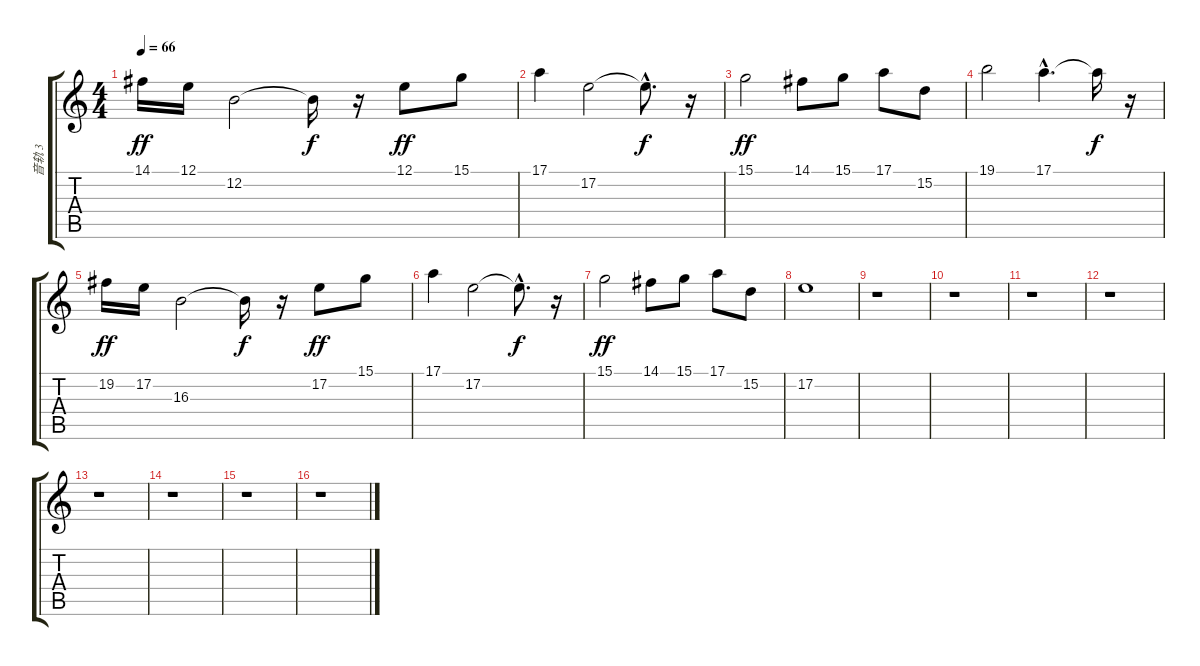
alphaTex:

\track ("音轨 3" "音轨 3") {instrument flute}
\staff {score tabs}
\tuning (E4 B3 G3 D3 A2 E2) {hide}
\ts (4 4)
\tempo 66
\clef g2
\ks c
14.1.16{dy ff instrument flute} 12.1.16 12.2.2 12.2{t}.16{dy f} r.16 12.1.8{dy ff} 15.1.8 |
17.1.4 17.2.2 17.2{hac t}.8{d dy f} r.16 |
15.1.2{dy ff} 14.1.8 15.1.8 17.1.8 15.2.8 |
19.1.2 17.1{hac}.4{d} 17.1{t}.16{dy f} r.16 |
19.2.16{dy ff} 17.2.16 16.3.2 16.3{t}.16{dy f} r.16 17.2.8{dy ff} 15.1.8 |
17.1.4 17.2.2 17.2{hac t}.8{d dy f} r.16 |
15.1.2{dy ff} 14.1.8 15.1.8 17.1.8 15.2.8 |
17.2.1 |
r.1 |
r.1 |
r.1 |
r.1 |
r.1 |
r.1 |
r.1 |
r.1
